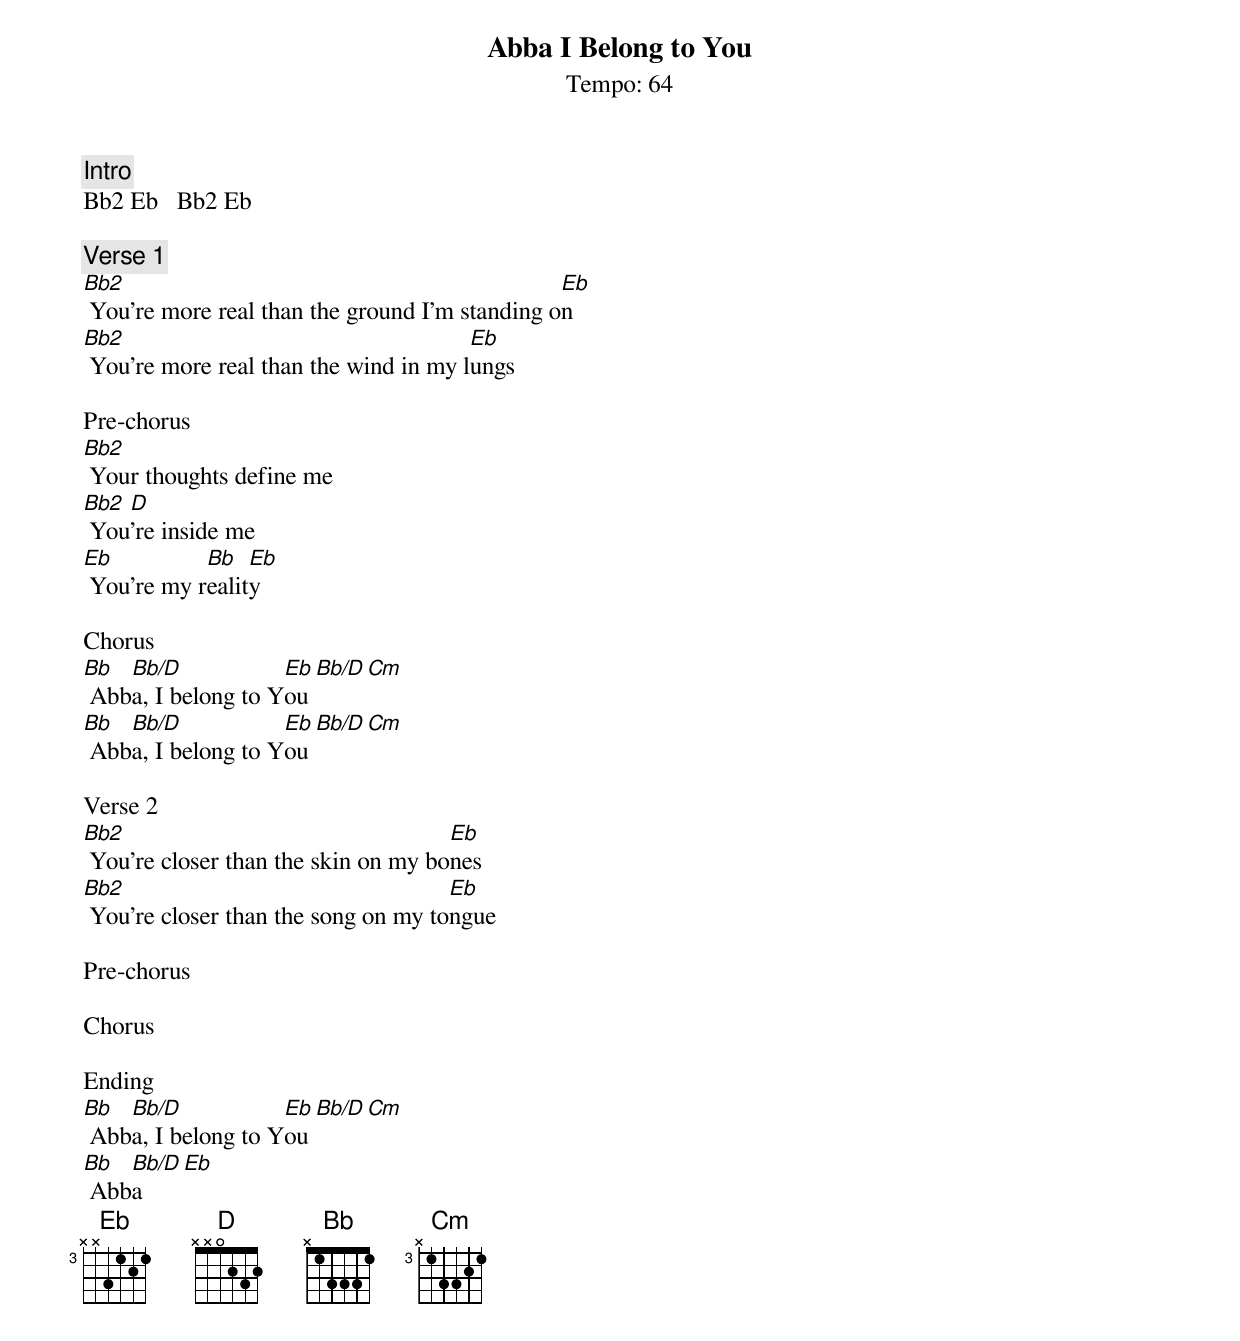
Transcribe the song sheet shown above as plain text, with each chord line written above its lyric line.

Abba I Belong to You
Tempo: 64

Intro
Bb2 Eb   Bb2 Eb

Verse 1
Bb2                                             Eb
 You're more real than the ground I'm standing on
Bb2                                    Eb
 You're more real than the wind in my lungs

Pre-chorus
Bb2
 Your thoughts define me
Bb2 D
 You're inside me
Eb          Bb   Eb
 You're my reality

Chorus
Bb  Bb/D            Eb   Bb/D Cm
 Abba, I belong to You
Bb  Bb/D            Eb   Bb/D Cm
 Abba, I belong to You

Verse 2
Bb2                                  Eb
 You're closer than the skin on my bones
Bb2                                  Eb
 You're closer than the song on my tongue

Pre-chorus

Chorus

Ending
Bb  Bb/D            Eb   Bb/D Cm
 Abba, I belong to You
Bb  Bb/D Eb
 Abba
